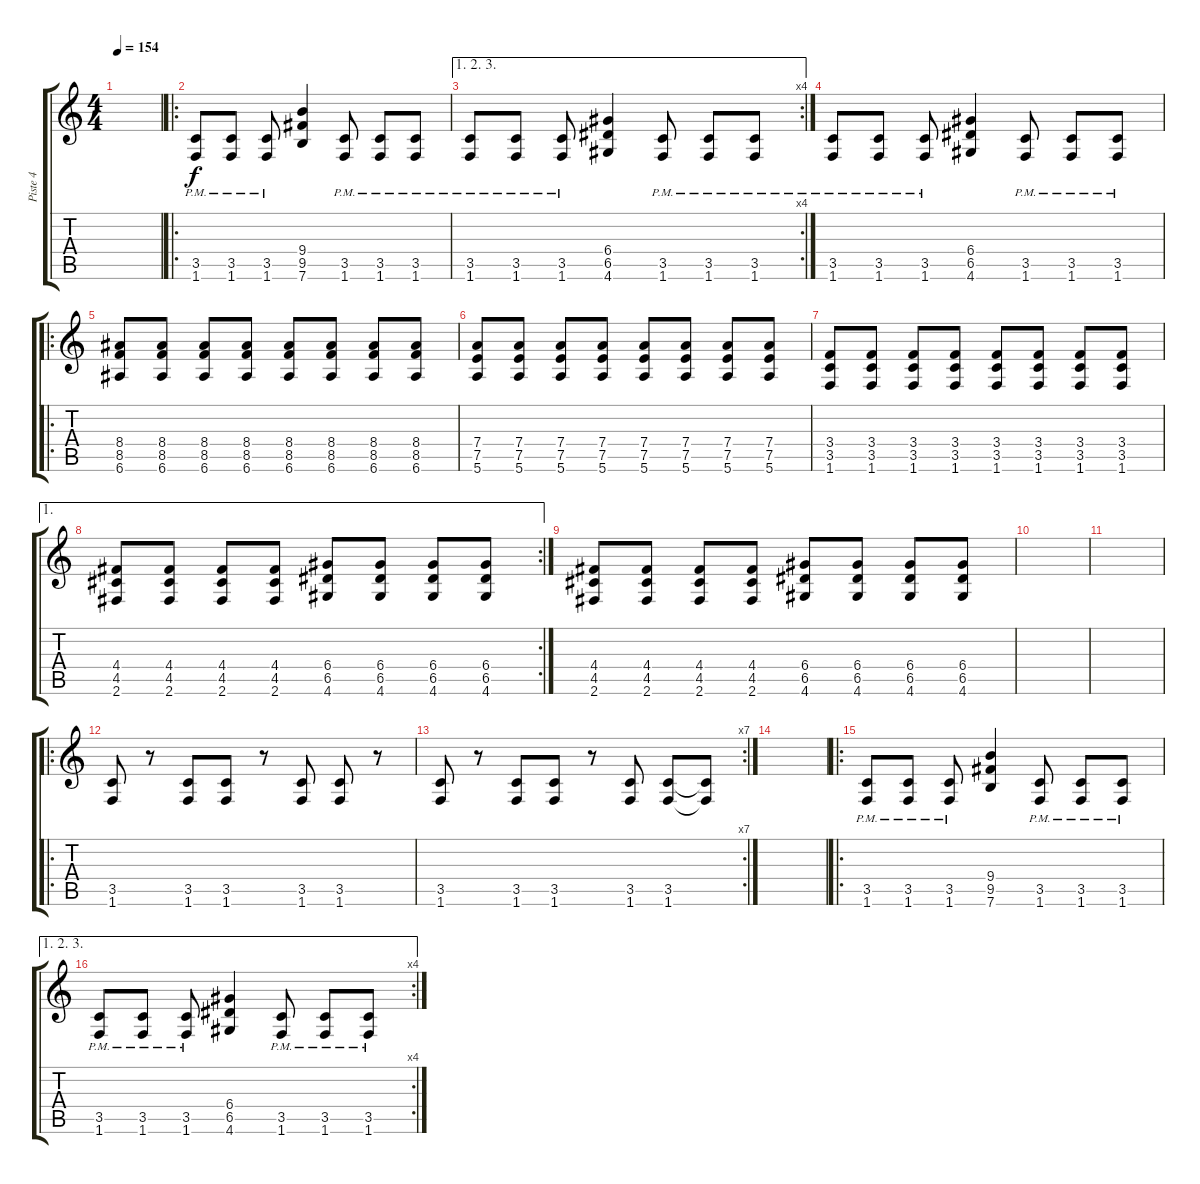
\track ("Piste 4" "Piste 4") {instrument distortionguitar}
\staff {score tabs}
\tuning (E4 B3 G3 D3 A2 E2) {hide}
\ts (4 4)
\tempo 154
\clef g2
\ks c
|
\ro
(3.5{pm} 1.6{pm}).8 (3.5{pm} 1.6{pm}).8 (3.5{pm} 1.6{pm}).8 (9.4 9.5 7.6).4 (3.5{pm} 1.6{pm}).8 (3.5{pm} 1.6{pm}).8 (3.5{pm} 1.6{pm}).8 |
\ae (1 2 3)
\rc 4
(3.5{pm} 1.6{pm}).8 (3.5{pm} 1.6{pm}).8 (3.5{pm} 1.6{pm}).8 (6.4 6.5 4.6).4 (3.5{pm} 1.6{pm}).8 (3.5{pm} 1.6{pm}).8 (3.5{pm} 1.6{pm}).8 |
(3.5{pm} 1.6{pm}).8 (3.5{pm} 1.6{pm}).8 (3.5{pm} 1.6{pm}).8 (6.4 6.5 4.6).4 (3.5{pm} 1.6{pm}).8 (3.5{pm} 1.6{pm}).8 (3.5{pm} 1.6{pm}).8 |
\ro
(8.4 8.5 6.6).8 (8.4 8.5 6.6).8 (8.4 8.5 6.6).8 (8.4 8.5 6.6).8 (8.4 8.5 6.6).8 (8.4 8.5 6.6).8 (8.4 8.5 6.6).8 (8.4 8.5 6.6).8 |
(7.4 7.5 5.6).8 (7.4 7.5 5.6).8 (7.4 7.5 5.6).8 (7.4 7.5 5.6).8 (7.4 7.5 5.6).8 (7.4 7.5 5.6).8 (7.4 7.5 5.6).8 (7.4 7.5 5.6).8 |
(3.4 3.5 1.6).8 (3.4 3.5 1.6).8 (3.4 3.5 1.6).8 (3.4 3.5 1.6).8 (3.4 3.5 1.6).8 (3.4 3.5 1.6).8 (3.4 3.5 1.6).8 (3.4 3.5 1.6).8 |
\ae 1
\rc 2
(4.4 4.5 2.6).8 (4.4 4.5 2.6).8 (4.4 4.5 2.6).8 (4.4 4.5 2.6).8 (6.4 6.5 4.6).8 (6.4 6.5 4.6).8 (6.4 6.5 4.6).8 (6.4 6.5 4.6).8 |
(4.4 4.5 2.6).8 (4.4 4.5 2.6).8 (4.4 4.5 2.6).8 (4.4 4.5 2.6).8 (6.4 6.5 4.6).8 (6.4 6.5 4.6).8 (6.4 6.5 4.6).8 (6.4 6.5 4.6).8 |
|
|
\ro
(3.5 1.6).8 r.8 (3.5 1.6).8 (3.5 1.6).8 r.8 (3.5 1.6).8 (3.5 1.6).8 r.8 |
\rc 7
(3.5 1.6).8 r.8 (3.5 1.6).8 (3.5 1.6).8 r.8 (3.5 1.6).8 (3.5 1.6).8 (3.5{t} 1.6{t}).8 |
|
\ro
(3.5{pm} 1.6{pm}).8 (3.5{pm} 1.6{pm}).8 (3.5{pm} 1.6{pm}).8 (9.4 9.5 7.6).4 (3.5{pm} 1.6{pm}).8 (3.5{pm} 1.6{pm}).8 (3.5{pm} 1.6{pm}).8 |
\ae (1 2 3)
\rc 4
(3.5{pm} 1.6{pm}).8 (3.5{pm} 1.6{pm}).8 (3.5{pm} 1.6{pm}).8 (6.4 6.5 4.6).4 (3.5{pm} 1.6{pm}).8 (3.5{pm} 1.6{pm}).8 (3.5{pm} 1.6{pm}).8
